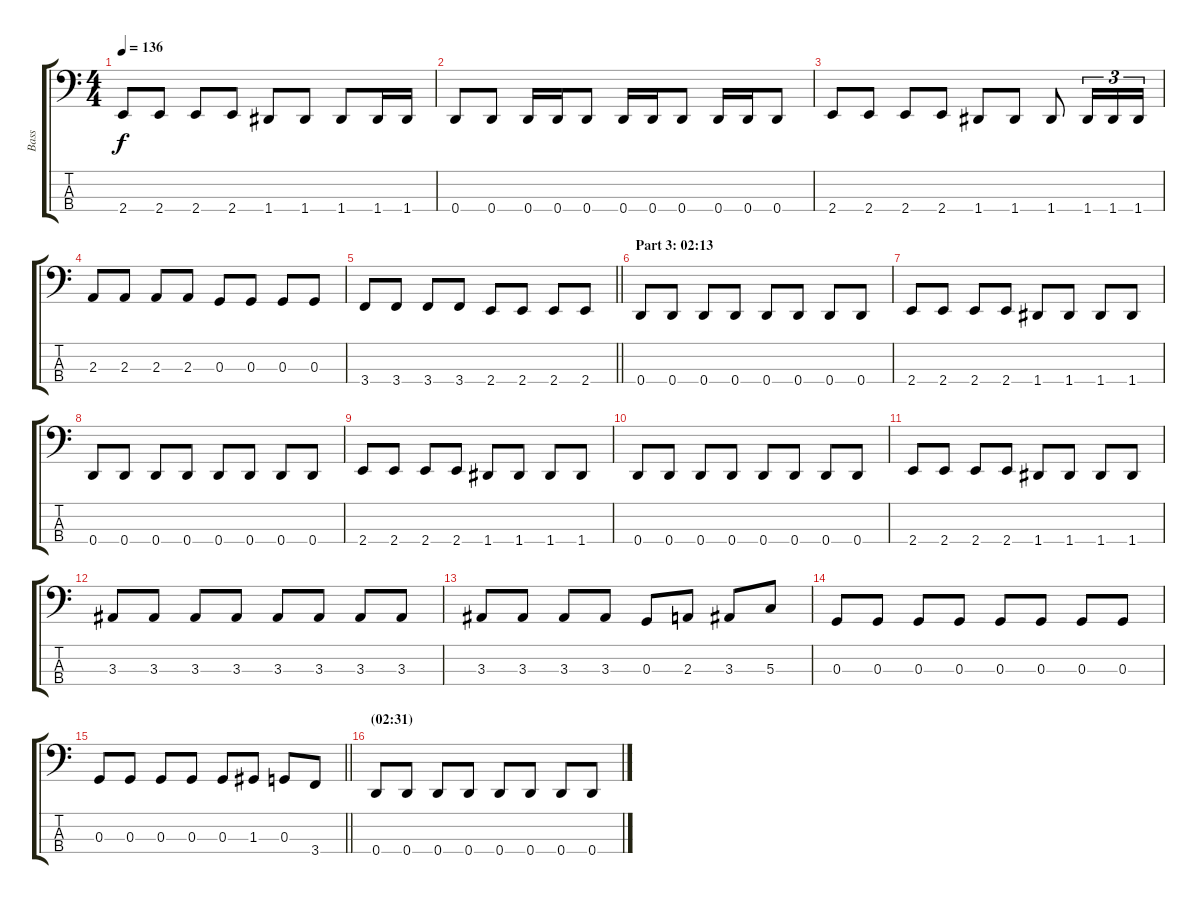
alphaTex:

\track ("Bass" "Bass") {instrument electricbasspick}
\staff {score tabs}
\tuning (F2 C2 G1 D1) {hide}
\ts (4 4)
\tempo 136
\clef f4
\ks c
2.4.8{dy f} 2.4.8 2.4.8 2.4.8 1.4.8 1.4.8 1.4.8 1.4.16 1.4.16 |
0.4.8 0.4.8 0.4.16 0.4.16 0.4.8 0.4.16 0.4.16 0.4.8 0.4.16 0.4.16 0.4.8 |
2.4.8 2.4.8 2.4.8 2.4.8 1.4.8 1.4.8 1.4.8 1.4.16{tu (3 2)} 1.4.16{tu (3 2)} 1.4.16{tu (3 2)} |
2.3.8 2.3.8 2.3.8 2.3.8 0.3.8 0.3.8 0.3.8 0.3.8 |
\barLineRight lightlight
3.4.8 3.4.8 3.4.8 3.4.8 2.4.8 2.4.8 2.4.8 2.4.8 |
\section ("" "Part 3: 02:13")
0.4.8 0.4.8 0.4.8 0.4.8 0.4.8 0.4.8 0.4.8 0.4.8 |
2.4.8 2.4.8 2.4.8 2.4.8 1.4.8 1.4.8 1.4.8 1.4.8 |
0.4.8 0.4.8 0.4.8 0.4.8 0.4.8 0.4.8 0.4.8 0.4.8 |
2.4.8 2.4.8 2.4.8 2.4.8 1.4.8 1.4.8 1.4.8 1.4.8 |
0.4.8 0.4.8 0.4.8 0.4.8 0.4.8 0.4.8 0.4.8 0.4.8 |
2.4.8 2.4.8 2.4.8 2.4.8 1.4.8 1.4.8 1.4.8 1.4.8 |
3.3.8 3.3.8 3.3.8 3.3.8 3.3.8 3.3.8 3.3.8 3.3.8 |
3.3.8 3.3.8 3.3.8 3.3.8 0.3.8 2.3.8 3.3.8 5.3.8 |
0.3.8 0.3.8 0.3.8 0.3.8 0.3.8 0.3.8 0.3.8 0.3.8 |
\barLineRight lightlight
0.3.8 0.3.8 0.3.8 0.3.8 0.3.8 1.3.8 0.3.8 3.4.8 |
\section ("" "(02:31)")
0.4.8 0.4.8 0.4.8 0.4.8 0.4.8 0.4.8 0.4.8 0.4.8
